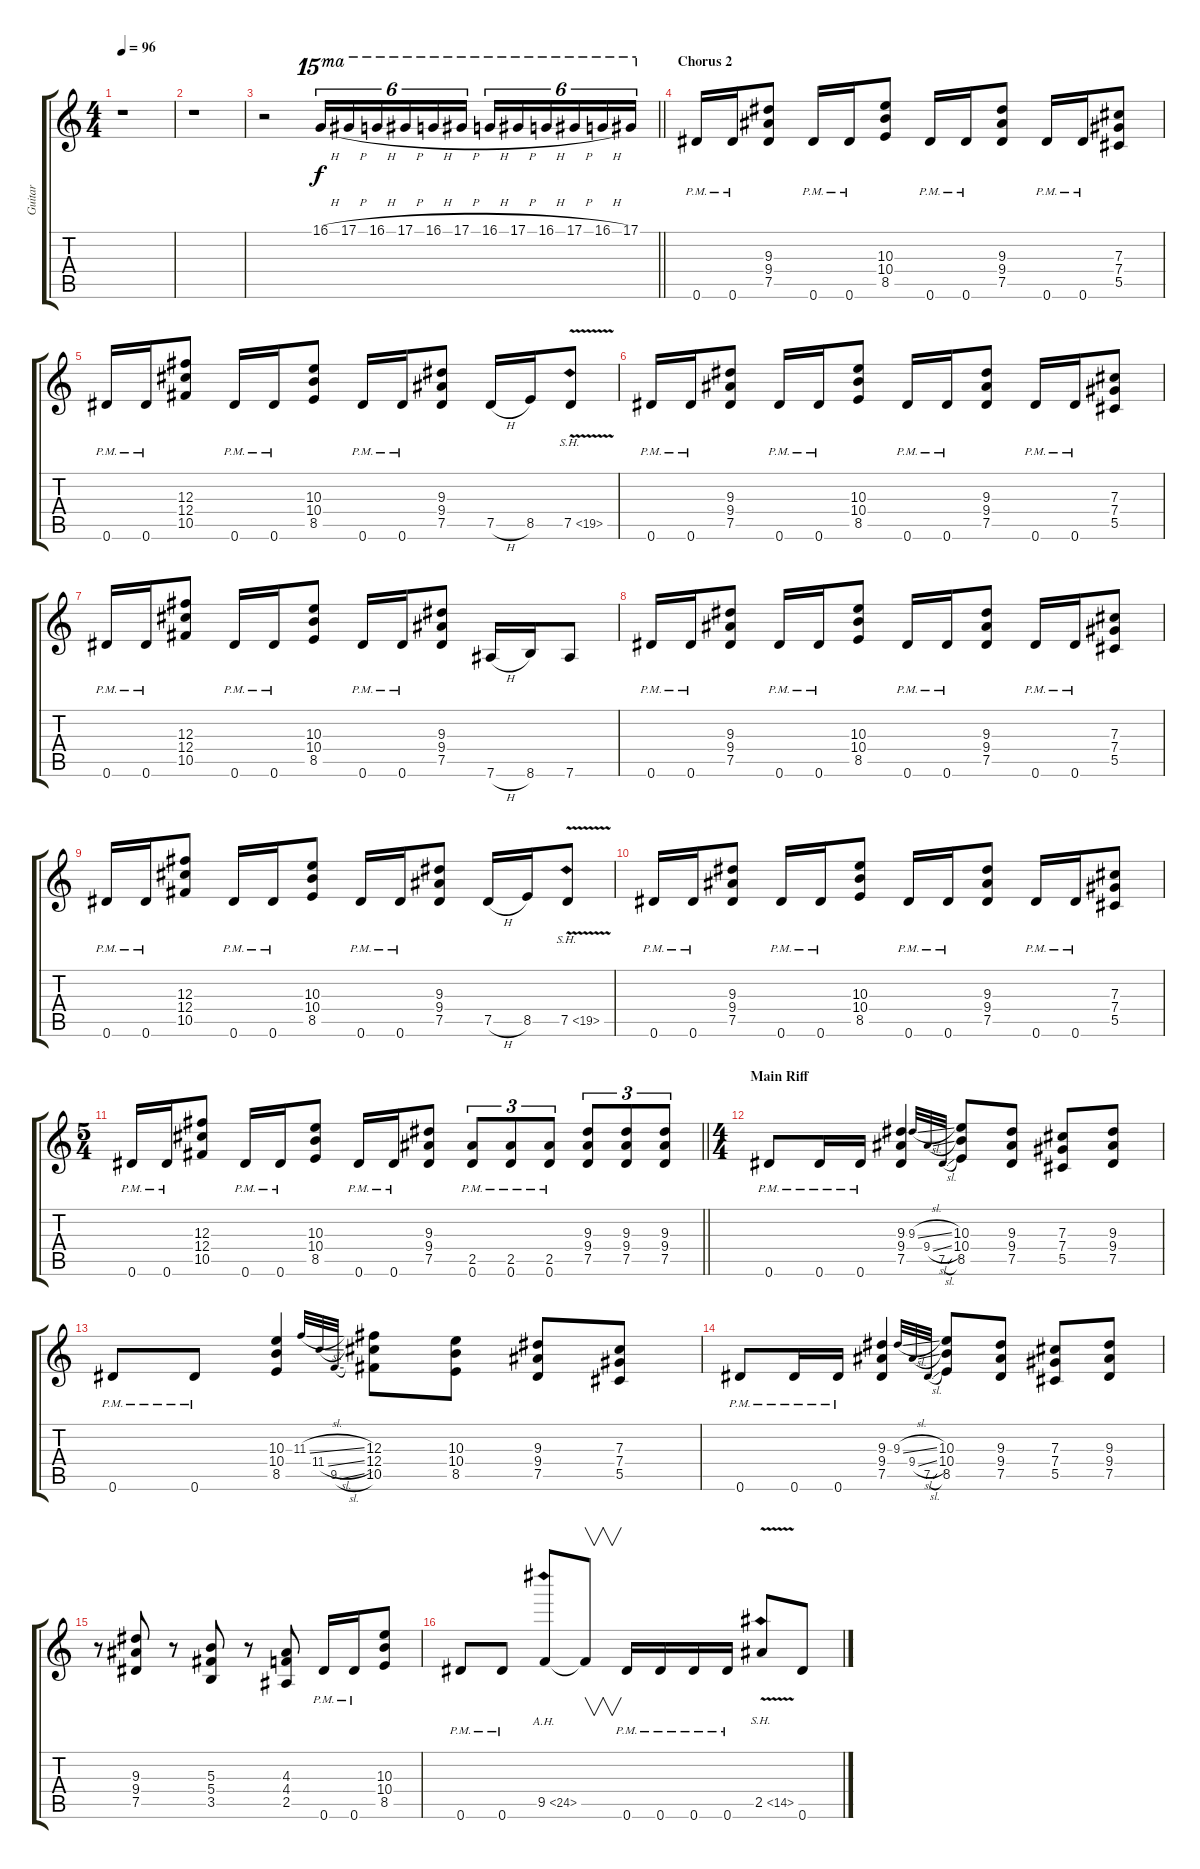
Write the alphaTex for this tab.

\track ("Guitar" "Guitar") {instrument overdrivenguitar}
\staff {score tabs}
\tuning (Eb4 Bb3 Gb3 Db3 Ab2 Eb2) {hide}
\ts (4 4)
\tempo 96
\clef g2
\ks c
r.1{dy f} |
r.1 |
\barLineRight lightlight
r.2{volume 0} 16.1{h}.16{tu (6 4) ot 15ma volume 14} 17.1{h}.16{tu (6 4) ot 15ma} 16.1{h}.16{tu (6 4) ot 15ma} 17.1{h}.16{tu (6 4) ot 15ma} 16.1{h}.16{tu (6 4) ot 15ma} 17.1{h}.16{tu (6 4) ot 15ma} 16.1{h}.16{tu (6 4) ot 15ma} 17.1{h}.16{tu (6 4) ot 15ma} 16.1{h}.16{tu (6 4) ot 15ma} 17.1{h}.16{tu (6 4) ot 15ma} 16.1{h}.16{tu (6 4) ot 15ma} 17.1.16{tu (6 4) ot 15ma} |
\section ("" "Chorus 2")
0.6{pm}.16{ot 8vb} 0.6{pm}.16{ot 8vb} (9.3 9.4 7.5).8 0.6{pm}.16{ot 8vb} 0.6{pm}.16{ot 8vb} (10.3 10.4 8.5).8 0.6{pm}.16{ot 8vb} 0.6{pm}.16{ot 8vb} (9.3 9.4 7.5).8 0.6{pm}.16{ot 8vb} 0.6{pm}.16{ot 8vb} (7.3 7.4 5.5).8 |
0.6{pm}.16{ot 8vb} 0.6{pm}.16{ot 8vb} (12.3 12.4 10.5).8 0.6{pm}.16{ot 8vb} 0.6{pm}.16{ot 8vb} (10.3 10.4 8.5).8 0.6{pm}.16{ot 8vb} 0.6{pm}.16{ot 8vb} (9.3 9.4 7.5).8 7.5{h}.16 8.5.16 7.5{sh 12 v}.8 |
0.6{pm}.16{ot 8vb} 0.6{pm}.16{ot 8vb} (9.3 9.4 7.5).8 0.6{pm}.16{ot 8vb} 0.6{pm}.16{ot 8vb} (10.3 10.4 8.5).8 0.6{pm}.16{ot 8vb} 0.6{pm}.16{ot 8vb} (9.3 9.4 7.5).8 0.6{pm}.16{ot 8vb} 0.6{pm}.16{ot 8vb} (7.3 7.4 5.5).8 |
0.6{pm}.16{ot 8vb} 0.6{pm}.16{ot 8vb} (12.3 12.4 10.5).8 0.6{pm}.16{ot 8vb} 0.6{pm}.16{ot 8vb} (10.3 10.4 8.5).8 0.6{pm}.16{ot 8vb} 0.6{pm}.16{ot 8vb} (9.3 9.4 7.5).8 7.6{h}.16 8.6.16 7.6.8 |
0.6{pm}.16{ot 8vb} 0.6{pm}.16{ot 8vb} (9.3 9.4 7.5).8 0.6{pm}.16{ot 8vb} 0.6{pm}.16{ot 8vb} (10.3 10.4 8.5).8 0.6{pm}.16{ot 8vb} 0.6{pm}.16{ot 8vb} (9.3 9.4 7.5).8 0.6{pm}.16{ot 8vb} 0.6{pm}.16{ot 8vb} (7.3 7.4 5.5).8 |
0.6{pm}.16{ot 8vb} 0.6{pm}.16{ot 8vb} (12.3 12.4 10.5).8 0.6{pm}.16{ot 8vb} 0.6{pm}.16{ot 8vb} (10.3 10.4 8.5).8 0.6{pm}.16{ot 8vb} 0.6{pm}.16{ot 8vb} (9.3 9.4 7.5).8 7.5{h}.16 8.5.16 7.5{sh 12 v}.8 |
0.6{pm}.16{ot 8vb} 0.6{pm}.16{ot 8vb} (9.3 9.4 7.5).8 0.6{pm}.16{ot 8vb} 0.6{pm}.16{ot 8vb} (10.3 10.4 8.5).8 0.6{pm}.16{ot 8vb} 0.6{pm}.16{ot 8vb} (9.3 9.4 7.5).8 0.6{pm}.16{ot 8vb} 0.6{pm}.16{ot 8vb} (7.3 7.4 5.5).8 |
\ts (5 4)
\barLineRight lightlight
0.6{pm}.16{ot 8vb} 0.6{pm}.16{ot 8vb} (12.3 12.4 10.5).8 0.6{pm}.16{ot 8vb} 0.6{pm}.16{ot 8vb} (10.3 10.4 8.5).8 0.6{pm}.16{ot 8vb} 0.6{pm}.16{ot 8vb} (9.3 9.4 7.5).8 (2.5{pm} 0.6{pm}).8{tu (3 2) ot 8vb} (2.5{pm} 0.6{pm}).8{tu (3 2) ot 8vb} (2.5{pm} 0.6{pm}).8{tu (3 2) ot 8vb} (9.3 9.4 7.5).8{tu (3 2)} (9.3 9.4 7.5).8{tu (3 2)} (9.3 9.4 7.5).8{tu (3 2)} |
\ts (4 4)
\section ("" "Main Riff")
0.6{pm}.8{ot 8vb} 0.6{pm}.16{ot 8vb} 0.6{pm}.16{ot 8vb} (9.3 9.4 7.5).4 9.3{sl}.32{gr onbeat} 9.4{sl}.32{gr onbeat} 7.5{sl}.32{gr onbeat} (10.3 10.4 8.5).8 (9.3 9.4 7.5).8 (7.3 7.4 5.5).8 (9.3 9.4 7.5).8 |
0.6{pm}.8{ot 8vb} 0.6{pm}.8{ot 8vb} (10.3 10.4 8.5).4 11.3{sl}.32{gr onbeat} 11.4{sl}.32{gr onbeat} 9.5{sl}.32{gr onbeat} (12.3 12.4 10.5).8 (10.3 10.4 8.5).8 (9.3 9.4 7.5).8 (7.3 7.4 5.5).8 |
0.6{pm}.8{ot 8vb} 0.6{pm}.16{ot 8vb} 0.6{pm}.16{ot 8vb} (9.3 9.4 7.5).4 9.3{sl}.32{gr onbeat} 9.4{sl}.32{gr onbeat} 7.5{sl}.32{gr onbeat} (10.3 10.4 8.5).8 (9.3 9.4 7.5).8 (7.3 7.4 5.5).8 (9.3 9.4 7.5).8 |
r.8 (9.3 9.4 7.5).8 r.8 (5.3 5.4 3.5).8 r.8 (4.3 4.4 2.5).8 0.6{pm}.16{ot 8vb} 0.6{pm}.16{ot 8vb} (10.3 10.4 8.5).8 |
0.6{pm}.8{ot 8vb} 0.6{pm}.8{ot 8vb} 9.5{ah 15}.8 9.5{t}.8{v} 0.6{pm}.16{ot 8vb} 0.6{pm}.16{ot 8vb} 0.6{pm}.16{ot 8vb} 0.6{pm}.16{ot 8vb} 2.5{sh 12 v}.8{ot 8vb} 0.6.8{ot 8vb}
